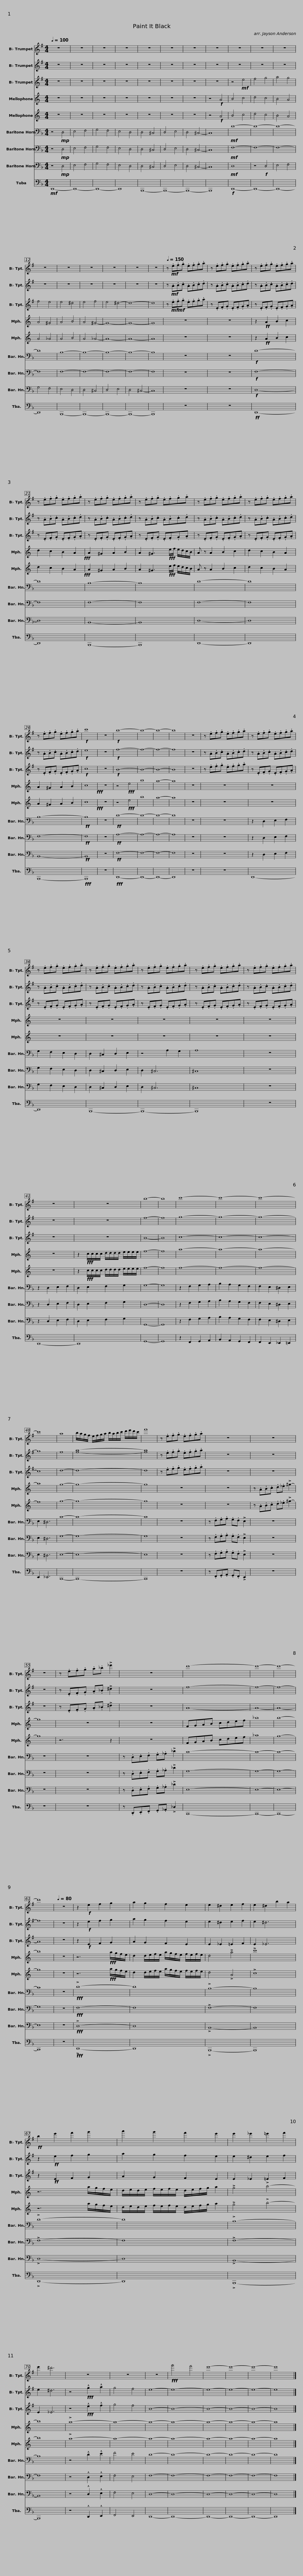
X:1
%%score 1 2 3 4 5 6 7 8 9
L:1/8
Q:1/4=100
M:4/4
I:linebreak $
K:F
V:1 treble transpose=-2
V:2 treble transpose=-2
V:3 treble transpose=-2
V:4 treble transpose=-7
V:5 treble transpose=-7
V:6 bass
V:7 bass
V:8 bass
V:9 bass
V:1
[K:G] z8 | z8 | z8 | z8 | z8 | %5
 z8 | z8 | z8 | z8 | z8 | %10
 z8 |$ z8 | z8 | z8 | z8 | %15
 z8 | z8 |[Q:1/4=150] z!mf! .e.f.g .e.f.g.a | z .e.f.g .e.f.g.a |$ z .e.f.g .e.f.g.a | %20
 z .e.f.g .e.f.g.a | z .e.f.g .e.f.g.a | z .e.f.g .e.f.g.a |$ z .e.f.g .e.f.g.a | z .e.f.g .e.f.g.a | %25
 z .e.f.g .e.f.g.a |!f! c'8 | z8 |!f! b8- | b8- | %30
 b8- | b8 |$ z8 | z .e.f.g .e.f.g.a | z .e.f.g .e.f.g.a | %35
 z .e.f.g .e.f.g.a | z .e.f.g .e.f.g.a |$ z .e.f.g .e.f.g.a | z .e.f.g .e.f.g.a | z .e.f.g .e.f.g.a | %40
 z8 | z8 |$ b8- | b8 | c'8- | %45
 c'8- | c'8- | c'8 | a8 |$ b/a/g/f/ e/f/g/a/ b/a/b/c'/ d'/e'/d'/c'/ | %50
 f'8 | z .e.f.g .e.f.g.a | z8 |$ z8 | z8 | %55
 z .e.f.g .a._b !>!_e'2 | z8 | d'8- | d'8- | d'8- |$ %60
 d'8 |[Q:1/4=80] z8 | z2!f! e2 f2 g2 | a2 g2 f2 e2 | e2 ^d2 e2 f2 | %65
 e2 ^d2 b2 a2 |$!ff! b2 e'2 f'2 g'2 | a'2 g'2 f'2 e'2 | e'2 _e'2 =e'2 f'2 | e'2 ^d'6 | %70
 z8 | z8 |$ z8 |!fff! g'4 f'4 | e'8- | %75
 e'8- | e'8- | e'8 |] %78
V:2
[K:G] z8 | z8 | z8 | z8 | z8 | %5
 z8 | z8 | z8 | z8 | z8 | %10
 z8 |$ z8 | z8 | z8 | z8 | %15
 z8 | z8 | z!mf! .A.B.c .A.B.c.d | z .A.B.c .A.B.c.d |$ z .A.B.c .A.B.c.d | %20
 z .A.B.c .A.B.c.d | z .A.B.c .A.B.c.d | z .A.B.c .A.B.c.d |$ z .A.B.c .A.B.c.d | z .A.B.c .A.B.c.d | %25
 z .A.B.c .A.B.c.d |!f! e8 | z8 |!f! f8- | f8- | %30
 f8- | f8 |$ z8 | z .A.B.c .A.B.c.d | z .A.B.c .A.B.c.d | %35
 z .A.B.c .A.B.c.d | z .A.B.c .A.B.c.d |$ z .A.B.c .A.B.c.d | z .A.B.c .A.B.c.d | z .A.B.c .A.B.c.d | %40
 z8 | z8 |$ f8- | f8 | g8- | %45
 g8- | g8- | g8 | f8 |$ [fa]8- | %50
 [fa]8 | z .e.f.g .e.f.g.a | z8 |$ z8 | z8 | %55
 z .E.F.G .A._B !>!^d2 | z8 | f8- | f8- | f8- |$ %60
 f8 | z8 | z2!f! e2 f2 g2 | a2 g2 f2 e2 | e2 ^d2 e2 f2 | %65
 e2 ^d6 |$ z2!ff! e2 f2 g2 | a2 g2 f2 e2 | e2 ^d2 e2 f2 | e2 ^d6 | %70
 z4!fff! !^!g2 !^!a2 | g4 f4 |$ e8- | e8- | e8- | %75
 e8- | e8- | e8 |] %78
V:3
[K:G] z8 | z8 | z8 | z8 | z8 | %5
 z8 | z8 | z8 | z4!mf! e4 | f4 g4 | %10
 a4 g4 |$ f4 e4 | e4 ^d4 | e4 f4 | e4 ^d4- | %15
 d8- | d8 | z!mf!!mf! .e.f.g .e.f.g.a | z .E.F.G .E.F.G.A |$ z .E.F.G .E.F.G.A | %20
 z .E.F.G .E.F.G.A | z .E.F.G .E.F.G.A | z .E.F.G .E.F.G.A |$ z .E.F.G .E.F.G.A | z .E.F.G .E.F.G.A | %25
 z .E.F.G .E.F.G.A |!f! c8 | z8 |!f! B8- | B8- | %30
 B8- | B8 |$ z8 | z .e.f.g .e.f.g.a | z .E.F.G .E.F.G.A | %35
 z .E.F.G .E.F.G.A | z .E.F.G .E.F.G.A |$ z .E.F.G .E.F.G.A | z .E.F.G .E.F.G.A | z .E.F.G .E.F.G.A | %40
 z8 | z8 |$ B8- | B8 | c8- | %45
 c8- | c8- | c8 | d8- |$ d8- | %50
 d8 | z .e.f.g .e.f.g.a | z8 |$ z8 | z8 | %55
 z .E.F.G .A._B !>!^d2 | z8 | A8- | A8- | A8- |$ %60
 A8 | z8 | z2!f! E2 F2 G2 | A2 G2 F2 E2 | E2 _E2 =E2 F2 | %65
 E2 _E6 |$ z2!ff! E2 F2 G2 | A2 G2 F2 E2 | E2 _E2 =E2 F2 | E2 _E6 | %70
 z4!fff! !^!e2 !^!f2 | g4 f4 |$ B8- | B8- | B8- | %75
 B8- | B8- | B8 |] %78
V:4
[K:C] z8 | z8 | z8 | z8 | z8 | %5
 z8 | z8 | z4!f! A4 | B4 c4 | d4 c4 | %10
 B4 A4 |$ A4 ^G4 | A4 B4 | A4 ^G4- | G8- | %15
 G8- | G8 | z8 | z8 |$ z2!ff! A2 B2 c2 | %20
 d2 c2 B2 A2!fff! | A2 ^G2 A2 B2 | A2 ^G3!fff! e/f/ e/d/c/B/ |$ A z A2 B2 c2 | d2 c2 B2 A2 | %25
 A2 ^G2 A2 B2 | c8!fff! | z8 | z4!fff! e4 | b8 | %30
 a8- | a8 |$ z8 | z8 | z8 | %35
 z8 | z8 |$ z8 | z8 | z8 | %40
 z8 | z2!fff! c/c/c/c/ d/d/d/d/ e/e/e/e/ |$ f8- | f8 | a8- | %45
 a8- | a8- | a8 | g8- |$ g8- | %50
 g8 | z8 | z8 |$ z .A.B.c .d._e !>!^g2- | g8 | %55
 z8 | z8 | FGAB cdef | _b8 | b8- |$ %60
 b8 | z8 | z6!fff! a/g/f/e/ | d2 d/e/f/e/ a/g/f/e/ f/e/f/e/ | d4 !>!a4 | %65
 !>!c'8 |$ z6 a/g/f/e/ | d/e/d/e/ f/e/f/e/ d/e/f/g/ a2 | !>!g4 !>!b4- | b8 | %70
 !>!a8- | a8- |$ a8- | a8- | a8- | %75
 a8- | a8- | a8 |] %78
V:5
[K:C] z8 | z8 | z8 | z8 | z8 | %5
 z8 | z8 | z4!f! A4 | B4 c4 | d4 c4 | %10
 B4 A4 |$ A4 _A4 | A4 B4 | A4 _A4- | A8- | %15
 A8- | A8 | z8 | z8 |$ z2!ff! A2 B2 c2 | %20
 d2 c2 B2 A2!fff! | A2 ^G2 A2 B2 | A2 ^G3!fff! e/f/ e/d/c/B/ |$ A z A2 B2 c2 | d2 c2 B2 A2 | %25
 A2 ^G2 A2 B2 | c8!fff! | z8 | z4!fff! e4 | b8 | %30
 a8- | a8 |$ z8 | z8 | z8 | %35
 z8 | z8 |$ z8 | z8 | z8 | %40
 z8 | z2!fff! c/c/c/c/ d/d/d/d/ e/e/e/e/ |$ f8- | f8 | f8- | %45
 f8- | f8- | f8 | g8- |$ g8- | %50
 g8 | z8 | z8 |$ z .A.B.c .d._e !>!^g2- | g8 | %55
 z6 z2 | z8 | FGAB cdef | _a8 | g8- |$ %60
 g8 | z8 | z6!fff! a/g/f/e/ | d2 d/e/f/e/ a/g/f/e/ f/e/f/e/ | d4 !>!A4 | %65
 !>!c8 |$ z6 a/g/f/e/ | d/e/d/e/ f/e/f/e/ d/e/f/g/ a2 | !>!g4 !>!b4- | b8 | %70
 !>!a8- | a8- |$ a8- | a8- | a8- | %75
 a8- | a8- | a8 |] %78
V:6
 z4!mp! D,4 | E,4 F,4 | G,4 F,4 | E,4 D,4 | D,4 ^C,4 | %5
 D,4 E,4 | D,4 ^C,4- | C,8 |!mf! D8- | D8- | %10
 D8- |$ D8 | B,8- | B,8- | B,8- | %15
 B,8- | B,8 | z8 | z8 |$!f! D8- | %20
 D8 | B,8- | B,8 |$ D8- | D8 | %25
 B,8- |!ff! B,8 | z8 |!ff! D8- | D8- | %30
 D8- | D8 |$ z8 | z8 | z2 D,2 E,2 F,2 | %35
 G,2 F,2 E,2 D,2 | D,2 ^C,2 D,2 E,2 |$ z4 A,2 G,2 | A,8 | z8 | %40
 z2 D,2 E,2 F,2 | D,2 E,2 F,2 G,2 |$ G,8- | G,8 | z2 F,2 G,2 A,2 | %45
 B,2 A,2 G,2 F,2 | F,2 E,2 ^D,2 E,2 | E,2 ^D,6 | C8- |$ C8- | %50
 C8 | z8 | z .F,.G,.A, .G,.F, !>!E,2 |$ z8 | z8 | %55
 z8 | z .D,.E,.F, .G,._A, !>!_D2 | C8- | C8- | C8- |$ %60
 C8 | z8 |!fff! !>!D8- | D8 | !>!B,8- | %65
 B,8 |$ !>!D8- | D8 | !>!B,8- | B,8 | %70
 z4 !^!D2 !^!E2 | F4 E4 |$ D8- | D8- | D8- | %75
 D8- | D8- | D8 |] %78
V:7
 z4!mp! D,4 | E,4 F,4 | G,4 F,4 | E,4 D,4 | D,4 ^C,4 | %5
 D,4 E,4 | D,4 ^C,4- | C,8 |!mf! F,8- | F,8- | %10
 F,8- |$ F,8 | F,8- | F,8- | F,8- | %15
 F,8- | F,8 | z8 | z8 |$!f! F,8- | %20
 F,8 | F,8- | F,8 |$ F,8- | F,8 | %25
 F,8- |!ff! F,8 | z8 |!ff! A,8- | A,8- | %30
 A,8- | A,8 |$ z8 | z8 | z2 D,2 E,2 F,2 | %35
 G,2 F,2 E,2 D,2 | D,2 ^C,2 D,2 E,2 |$ D,2 ^C,6 | ^C,8 | z8 | %40
 z2 D,2 E,2 F,2 | D,2 E,2 F,2 G,2 |$ D,8- | D,8 | z2 F,2 G,2 A,2 | %45
 B,2 A,2 G,2 F,2 | F,2 E,2 ^D,2 E,2 | E,2 ^D,6 | G,8- |$ G,8- | %50
 G,8 | z8 | z .F,.G,.A, .G,.F, !>!E,2 |$ z8 | z8 | %55
 z8 | z .D,.E,.F, .G,._A, !>!_D2 | G,8- | G,8- | G,8- |$ %60
 G,8 | z8 |!fff! F,8- | F,8 | !>!F,8- | %65
 F,8 |$ !>!F,8- | F,8 | !>!F,8- | F,8 | %70
 z4 !^!D,2 !^!E,2 | F,4 E,4 |$ F,8- | F,8- | F,8- | %75
 F,8- | F,8- | F,8 |] %78
V:8
 z4!mp! D,4 | E,4 F,4 | G,4 F,4 | E,4 D,4 | D,4 ^C,4 | %5
 D,4 E,4 | D,4 ^C,4- | C,8 |!mf! D,8 | z4!f! D,4 | %10
 E,4 F,4 |$ G,4 F,4 | E,4 D,4 | D,4 ^C,4 | D,4 E,4 | %15
 D,4 ^C,4- | C,8 | z8 | z8 |$!f! D,8- | %20
 D,8 | B,,8- | B,,8 |$ D,8- | D,8 | %25
 B,,8- |!ff! B,,8 | z8 |!ff! F,8- | F,8- | %30
 F,8- | F,8 |$ z8 | z8 | z2 D,2 E,2 F,2 | %35
 G,2 F,2 E,2 D,2 | D,2 ^C,2 D,2 E,2 |$ D,2 ^C,6 | ^C,8 | z8 | %40
 z2 D,2 E,2 F,2 | D,2 E,2 F,2 G,2 |$ G,,8- | G,,8 | z2 F,2 G,2 A,2 | %45
 B,2 A,2 G,2 F,2 | F,2 E,2 ^D,2 E,2 | E,2 ^D,6 | E,8- |$ E,8- | %50
 E,8 | z8 | z .F,.G,.A, .G,.F, !>!E,2 |$ z8 | z8 | %55
 z8 | z .D,.E,.F, .G,._A, !>!_D2 | E,8- | E,8- | E,8- |$ %60
 E,8 | z8 |!fff! !>!D,8- | D,8 | !>!B,,8- | %65
 B,,8 |$ !>!D,8- | D,8 | !>!B,,8- | B,,8 | %70
 z4 !^!D,2 !^!E,2 | F,4 E,4 |$ D,8- | D,8- | D,8- | %75
 D,8- | D,8- | D,8 |] %78
V:9
!mf! D,,8- | D,,8- | D,,8- | D,,8 | B,,,8- | %5
 B,,,8- | B,,,8- | B,,,8 |!f! D,,8- | D,,8- | %10
 D,,8- |$ D,,8 | B,,,8- | B,,,8- | B,,,8- | %15
 B,,,8- | B,,,8 | z8 | z8 |$!ff! D,,8- | %20
 D,,8 | B,,,8- | B,,,8 |$ D,,8- | D,,8 | %25
 B,,,8- |!fff! B,,,8 | z8 |!fff! D,,8- | D,,8- | %30
 D,,8- | D,,8 |$ z8 | z8 | D,,8- | %35
 D,,8 | B,,,8- |$ B,,,8- | B,,,8 | z8 | %40
 D,,8- | D,,8 |$ G,,8- | G,,8 | z2 F,,2 G,,2 A,,2 | %45
 B,,2 A,,2 G,,2 F,,2 | F,,2 E,,2 _E,,2 =E,,2 | E,,2 _E,,6 | C,,8- |$ C,,8- | %50
 C,,8 | z8 | z .F,,.G,,.A,, .G,,.F,, !>!E,,2 |$ z8 | z8 | %55
 z8 | z .D,,.E,,.F,, .G,,._A,, !>!_D,2 | C,,8- | C,,8- | C,,8- |$ %60
 C,,8 | z8 |!fff! !>!D,,8- | D,,8 | !>!B,,,8- | %65
 B,,,8 |$ !>!D,,8- | D,,8 | !>!B,,,8- | B,,,8 | %70
 z4 !^!D,,2 !^!E,,2 | F,,4 E,,4 |$ D,,8- | D,,8- | D,,8- | %75
 D,,8- | D,,8- | D,,8 |] %78
